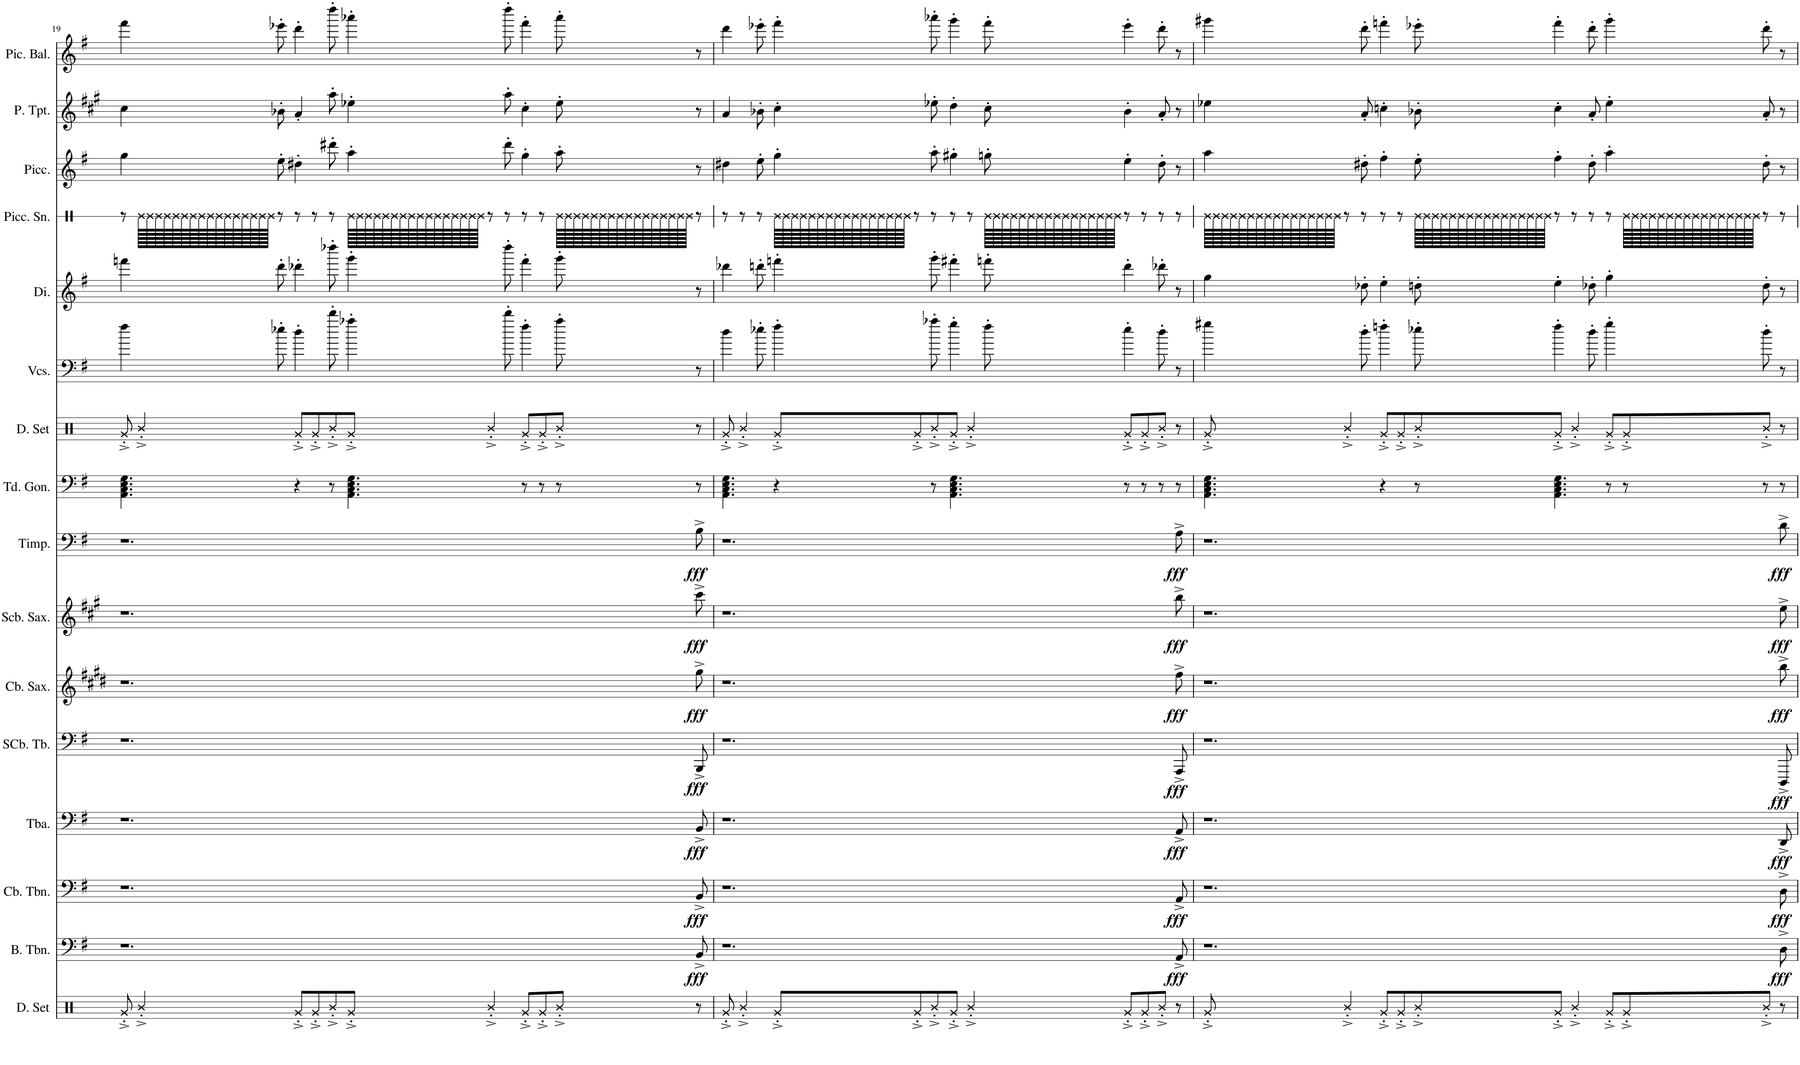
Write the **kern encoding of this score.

**kern	**kern	**dynam	**kern	**dynam	**kern	**dynam	**kern	**dynam	**kern	**dynam	**kern	**dynam	**kern	**dynam	**kern	**kern	**kern	**kern	**kern	**kern	**kern	**kern
*part16	*part15	*part15	*part14	*part14	*part13	*part13	*part12	*part12	*part11	*part11	*part10	*part10	*part9	*part9	*part8	*part7	*part6	*part5	*part4	*part3	*part2	*part1
*staff16	*staff15	*staff15	*staff14	*staff14	*staff13	*staff13	*staff12	*staff12	*staff11	*staff11	*staff10	*staff10	*staff9	*staff9	*staff8	*staff7	*staff6	*staff5	*staff4	*staff3	*staff2	*staff1
*I"Drumset	*I"Bass Trombone	*	*I"Contrabass Trombone	*	*I"Tuba	*	*I"Sub-Contrabass Tuba	*	*I"Contrabass Saxophone	*	*I"Subcontrabass Saxophone	*	*I"Timpani	*	*I"Tuned Gongs	*I"Drumset	*I"Violoncellos	*I"Dizi	*I"Piccolo Snare	*I"Piccolo	*I"Piccolo Trumpet	*I"Piccolo Balalaika
*I'D. Set	*I'B. Tbn.	*	*I'Cb. Tbn.	*	*I'Tba.	*	*I'SCb. Tb.	*	*I'Cb. Sax.	*	*I'Scb. Sax.	*	*I'Timp.	*	*I'Td. Gon.	*I'D. Set	*I'Vcs.	*I'Di.	*I'Picc. Sn.	*I'Picc.	*I'P. Tpt.	*I'Pic. Bal.
!!LO:PB:g=z
*clefX	*clefF4	*	*clefF4	*	*clefF4	*	*clefF4	*	*clefG2	*	*clefG2	*	*clefF4	*	*clefF4	*clefX	*clefF4	*clefG2	*clefX	*clefG2	*clefG2	*clefG2
*	*	*	*	*	*	*	*	*	*Trd19c33	*	*Trd22c38	*	*	*	*	*	*	*Trd-7c-12	*	*Trd-7c-12	*Trd-6c-10	*
*k[]	*k[f#]	*	*k[f#]	*	*k[f#]	*	*k[f#]	*	*k[f#c#g#d#]	*	*k[f#c#g#]	*	*k[f#]	*	*k[f#]	*k[]	*k[f#]	*k[f#]	*k[]	*k[f#]	*k[f#c#g#]	*k[f#]
*M13/8	*M13/8	*	*M13/8	*	*M13/8	*	*M13/8	*	*M13/8	*	*M13/8	*	*M13/8	*	*M13/8	*M13/8	*M13/8	*M13/8	*M13/8	*M13/8	*M13/8	*M13/8
=19	=19	=19	=19	=19	=19	=19	=19	=19	=19	=19	=19	=19	=19	=19	=19	=19	=19	=19	=19	=19	=19	=19
8Rg'^/	1.r	.	1.r	.	1.r	.	1.r	.	1.r	.	1.r	.	1.r	.	4.AA\ 4.C\ 4.E\ 4.G\	8Rg'^/	4ff#\	4fffn\	8r	4gg\	4cc#\	4fff#\
4R'^/	.	.	.	.	.	.	.	.	.	.	.	.	.	.	.	4R'^/	.	.	128Re\LLLLL	.	.	.
.	.	.	.	.	.	.	.	.	.	.	.	.	.	.	.	.	.	.	128Re\	.	.	.
.	.	.	.	.	.	.	.	.	.	.	.	.	.	.	.	.	.	.	128Re\	.	.	.
.	.	.	.	.	.	.	.	.	.	.	.	.	.	.	.	.	.	.	128Re\	.	.	.
.	.	.	.	.	.	.	.	.	.	.	.	.	.	.	.	.	.	.	128Re\	.	.	.
.	.	.	.	.	.	.	.	.	.	.	.	.	.	.	.	.	.	.	128Re\	.	.	.
.	.	.	.	.	.	.	.	.	.	.	.	.	.	.	.	.	.	.	128Re\	.	.	.
.	.	.	.	.	.	.	.	.	.	.	.	.	.	.	.	.	.	.	128Re\	.	.	.
.	.	.	.	.	.	.	.	.	.	.	.	.	.	.	.	.	.	.	128Re\	.	.	.
.	.	.	.	.	.	.	.	.	.	.	.	.	.	.	.	.	.	.	128Re\	.	.	.
.	.	.	.	.	.	.	.	.	.	.	.	.	.	.	.	.	.	.	128Re\	.	.	.
.	.	.	.	.	.	.	.	.	.	.	.	.	.	.	.	.	.	.	128Re\	.	.	.
.	.	.	.	.	.	.	.	.	.	.	.	.	.	.	.	.	.	.	128Re\	.	.	.
.	.	.	.	.	.	.	.	.	.	.	.	.	.	.	.	.	.	.	128Re\	.	.	.
.	.	.	.	.	.	.	.	.	.	.	.	.	.	.	.	.	.	.	128Re\	.	.	.
.	.	.	.	.	.	.	.	.	.	.	.	.	.	.	.	.	.	.	128Re\JJJJJ	.	.	.
.	.	.	.	.	.	.	.	.	.	.	.	.	.	.	.	.	8ee-X'\	8ddd'\	8r	8ee'\	8b-X'\	8eee-X'\
8Rg'^/L	.	.	.	.	.	.	.	.	.	.	.	.	.	.	4r	8Rg'^/L	4dd'\	4ddd-X'\	8r	4dd#X'\	4a'/	4ddd'\
8Rg'^/	.	.	.	.	.	.	.	.	.	.	.	.	.	.	.	8Rg'^/	.	.	8r	.	.	.
8R'^/	.	.	.	.	.	.	.	.	.	.	.	.	.	.	8r	8R'^/	8ddd'\	8dddd-X'\	8r	8ddd#X'\	8aa'\	8dddd'\
8Rg'^/J	.	.	.	.	.	.	.	.	.	.	.	.	.	.	4.AA\ 4.C\ 4.E\ 4.G\	8Rg'^/J	4aa-X'\	4ggg'\	128Re\LLLLL	4aa'\	4ee-X'\	4aaa-X'\
.	.	.	.	.	.	.	.	.	.	.	.	.	.	.	.	.	.	.	128Re\	.	.	.
.	.	.	.	.	.	.	.	.	.	.	.	.	.	.	.	.	.	.	128Re\	.	.	.
.	.	.	.	.	.	.	.	.	.	.	.	.	.	.	.	.	.	.	128Re\	.	.	.
.	.	.	.	.	.	.	.	.	.	.	.	.	.	.	.	.	.	.	128Re\	.	.	.
.	.	.	.	.	.	.	.	.	.	.	.	.	.	.	.	.	.	.	128Re\	.	.	.
.	.	.	.	.	.	.	.	.	.	.	.	.	.	.	.	.	.	.	128Re\	.	.	.
.	.	.	.	.	.	.	.	.	.	.	.	.	.	.	.	.	.	.	128Re\	.	.	.
.	.	.	.	.	.	.	.	.	.	.	.	.	.	.	.	.	.	.	128Re\	.	.	.
.	.	.	.	.	.	.	.	.	.	.	.	.	.	.	.	.	.	.	128Re\	.	.	.
.	.	.	.	.	.	.	.	.	.	.	.	.	.	.	.	.	.	.	128Re\	.	.	.
.	.	.	.	.	.	.	.	.	.	.	.	.	.	.	.	.	.	.	128Re\	.	.	.
.	.	.	.	.	.	.	.	.	.	.	.	.	.	.	.	.	.	.	128Re\	.	.	.
.	.	.	.	.	.	.	.	.	.	.	.	.	.	.	.	.	.	.	128Re\	.	.	.
.	.	.	.	.	.	.	.	.	.	.	.	.	.	.	.	.	.	.	128Re\	.	.	.
.	.	.	.	.	.	.	.	.	.	.	.	.	.	.	.	.	.	.	128Re\JJJJJ	.	.	.
4R'^/	.	.	.	.	.	.	.	.	.	.	.	.	.	.	.	4R'^/	.	.	8r	.	.	.
.	.	.	.	.	.	.	.	.	.	.	.	.	.	.	.	.	8ddd'\	8dddd-'\	8r	8ddd#'\	8aa'\	8dddd'\
8Rg'^/L	.	.	.	.	.	.	.	.	.	.	.	.	.	.	8r	8Rg'^/L	4ff#'\	4fff'\	8r	4gg'\	4cc#'\	4fff#'\
8Rg'^/	.	.	.	.	.	.	.	.	.	.	.	.	.	.	8r	8Rg'^/	.	.	8r	.	.	.
8R'^/J	.	.	.	.	.	.	.	.	.	.	.	.	.	.	8r	8R'^/J	8aa-'\	8ggg'\	128Re\LLLLL	8aa'\	8ee-'\	8aaa-'\
.	.	.	.	.	.	.	.	.	.	.	.	.	.	.	.	.	.	.	128Re\	.	.	.
.	.	.	.	.	.	.	.	.	.	.	.	.	.	.	.	.	.	.	128Re\	.	.	.
.	.	.	.	.	.	.	.	.	.	.	.	.	.	.	.	.	.	.	128Re\	.	.	.
.	.	.	.	.	.	.	.	.	.	.	.	.	.	.	.	.	.	.	128Re\	.	.	.
.	.	.	.	.	.	.	.	.	.	.	.	.	.	.	.	.	.	.	128Re\	.	.	.
.	.	.	.	.	.	.	.	.	.	.	.	.	.	.	.	.	.	.	128Re\	.	.	.
.	.	.	.	.	.	.	.	.	.	.	.	.	.	.	.	.	.	.	128Re\	.	.	.
.	.	.	.	.	.	.	.	.	.	.	.	.	.	.	.	.	.	.	128Re\	.	.	.
.	.	.	.	.	.	.	.	.	.	.	.	.	.	.	.	.	.	.	128Re\	.	.	.
.	.	.	.	.	.	.	.	.	.	.	.	.	.	.	.	.	.	.	128Re\	.	.	.
.	.	.	.	.	.	.	.	.	.	.	.	.	.	.	.	.	.	.	128Re\	.	.	.
.	.	.	.	.	.	.	.	.	.	.	.	.	.	.	.	.	.	.	128Re\	.	.	.
.	.	.	.	.	.	.	.	.	.	.	.	.	.	.	.	.	.	.	128Re\	.	.	.
.	.	.	.	.	.	.	.	.	.	.	.	.	.	.	.	.	.	.	128Re\	.	.	.
.	.	.	.	.	.	.	.	.	.	.	.	.	.	.	.	.	.	.	128Re\JJJJJ	.	.	.
!	!	!LO:DY:b	!	!LO:DY:b	!	!LO:DY:b	!	!LO:DY:b	!	!LO:DY:b	!	!LO:DY:b	!	!LO:DY:b	!	!	!	!	!	!	!	!
8r	8BB^/	fff	8BB^/	fff	8BB^/	fff	8BBB^/	fff	8gg#^\	fff	8ccc#^\	fff	8B^\	fff	8r	8r	8r	8r	8r	8r	8r	8r
=20	=20	=20	=20	=20	=20	=20	=20	=20	=20	=20	=20	=20	=20	=20	=20	=20	=20	=20	=20	=20	=20	=20
8Rg'^/	1.r	.	1.r	.	1.r	.	1.r	.	1.r	.	1.r	.	1.r	.	4.AA\ 4.C\ 4.E\ 4.G\	8Rg'^/	4dd\	4ddd-X\	8r	4dd#X\	4a/	4ddd\
4R'^/	.	.	.	.	.	.	.	.	.	.	.	.	.	.	.	4R'^/	.	.	8r	.	.	.
.	.	.	.	.	.	.	.	.	.	.	.	.	.	.	.	.	8ee-X'\	8dddn'\	8r	8ee'\	8b-X'\	8eee-X'\
8Rg'^/L	.	.	.	.	.	.	.	.	.	.	.	.	.	.	4r	8Rg'^/L	4ff#'\	4fffn'\	128Re\LLLLL	4gg'\	4cc#'\	4fff#'\
.	.	.	.	.	.	.	.	.	.	.	.	.	.	.	.	.	.	.	128Re\	.	.	.
.	.	.	.	.	.	.	.	.	.	.	.	.	.	.	.	.	.	.	128Re\	.	.	.
.	.	.	.	.	.	.	.	.	.	.	.	.	.	.	.	.	.	.	128Re\	.	.	.
.	.	.	.	.	.	.	.	.	.	.	.	.	.	.	.	.	.	.	128Re\	.	.	.
.	.	.	.	.	.	.	.	.	.	.	.	.	.	.	.	.	.	.	128Re\	.	.	.
.	.	.	.	.	.	.	.	.	.	.	.	.	.	.	.	.	.	.	128Re\	.	.	.
.	.	.	.	.	.	.	.	.	.	.	.	.	.	.	.	.	.	.	128Re\	.	.	.
.	.	.	.	.	.	.	.	.	.	.	.	.	.	.	.	.	.	.	128Re\	.	.	.
.	.	.	.	.	.	.	.	.	.	.	.	.	.	.	.	.	.	.	128Re\	.	.	.
.	.	.	.	.	.	.	.	.	.	.	.	.	.	.	.	.	.	.	128Re\	.	.	.
.	.	.	.	.	.	.	.	.	.	.	.	.	.	.	.	.	.	.	128Re\	.	.	.
.	.	.	.	.	.	.	.	.	.	.	.	.	.	.	.	.	.	.	128Re\	.	.	.
.	.	.	.	.	.	.	.	.	.	.	.	.	.	.	.	.	.	.	128Re\	.	.	.
.	.	.	.	.	.	.	.	.	.	.	.	.	.	.	.	.	.	.	128Re\	.	.	.
.	.	.	.	.	.	.	.	.	.	.	.	.	.	.	.	.	.	.	128Re\JJJJJ	.	.	.
8Rg'^/	.	.	.	.	.	.	.	.	.	.	.	.	.	.	.	8Rg'^/	.	.	8r	.	.	.
8R'^/	.	.	.	.	.	.	.	.	.	.	.	.	.	.	8r	8R'^/	8aa-X'\	8ggg'\	8r	8aa'\	8ee-X'\	8aaa-X'\
8Rg'^/J	.	.	.	.	.	.	.	.	.	.	.	.	.	.	4.AA\ 4.C\ 4.E\ 4.G\	8Rg'^/J	4gg'\	4fff#X'\	8r	4gg#X'\	4dd'\	4ggg'\
4R'^/	.	.	.	.	.	.	.	.	.	.	.	.	.	.	.	4R'^/	.	.	8r	.	.	.
.	.	.	.	.	.	.	.	.	.	.	.	.	.	.	.	.	8ff#'\	8fffn'\	128Re\LLLLL	8ggn'\	8cc#'\	8fff#'\
.	.	.	.	.	.	.	.	.	.	.	.	.	.	.	.	.	.	.	128Re\	.	.	.
.	.	.	.	.	.	.	.	.	.	.	.	.	.	.	.	.	.	.	128Re\	.	.	.
.	.	.	.	.	.	.	.	.	.	.	.	.	.	.	.	.	.	.	128Re\	.	.	.
.	.	.	.	.	.	.	.	.	.	.	.	.	.	.	.	.	.	.	128Re\	.	.	.
.	.	.	.	.	.	.	.	.	.	.	.	.	.	.	.	.	.	.	128Re\	.	.	.
.	.	.	.	.	.	.	.	.	.	.	.	.	.	.	.	.	.	.	128Re\	.	.	.
.	.	.	.	.	.	.	.	.	.	.	.	.	.	.	.	.	.	.	128Re\	.	.	.
.	.	.	.	.	.	.	.	.	.	.	.	.	.	.	.	.	.	.	128Re\	.	.	.
.	.	.	.	.	.	.	.	.	.	.	.	.	.	.	.	.	.	.	128Re\	.	.	.
.	.	.	.	.	.	.	.	.	.	.	.	.	.	.	.	.	.	.	128Re\	.	.	.
.	.	.	.	.	.	.	.	.	.	.	.	.	.	.	.	.	.	.	128Re\	.	.	.
.	.	.	.	.	.	.	.	.	.	.	.	.	.	.	.	.	.	.	128Re\	.	.	.
.	.	.	.	.	.	.	.	.	.	.	.	.	.	.	.	.	.	.	128Re\	.	.	.
.	.	.	.	.	.	.	.	.	.	.	.	.	.	.	.	.	.	.	128Re\	.	.	.
.	.	.	.	.	.	.	.	.	.	.	.	.	.	.	.	.	.	.	128Re\JJJJJ	.	.	.
8Rg'^/L	.	.	.	.	.	.	.	.	.	.	.	.	.	.	8r	8Rg'^/L	4ee-'\	4ddd'\	8r	4ee'\	4b-'\	4eee-'\
8Rg'^/	.	.	.	.	.	.	.	.	.	.	.	.	.	.	8r	8Rg'^/	.	.	8r	.	.	.
8R'^/J	.	.	.	.	.	.	.	.	.	.	.	.	.	.	8r	8R'^/J	8dd'\	8ddd-X'\	8r	8dd#'\	8a'/	8ddd'\
!	!	!LO:DY:b	!	!LO:DY:b	!	!LO:DY:b	!	!LO:DY:b	!	!LO:DY:b	!	!LO:DY:b	!	!LO:DY:b	!	!	!	!	!	!	!	!
8r	8AA^/	fff	8AA^/	fff	8AA^/	fff	8AAA^/	fff	8ff#^\	fff	8bb^\	fff	8A^\	fff	8r	8r	8r	8r	8r	8r	8r	8r
=21	=21	=21	=21	=21	=21	=21	=21	=21	=21	=21	=21	=21	=21	=21	=21	=21	=21	=21	=21	=21	=21	=21
8Rg'^/	1.r	.	1.r	.	1.r	.	1.r	.	1.r	.	1.r	.	1.r	.	4.AA\ 4.C\ 4.E\ 4.G\	8Rg'^/	4gg#X\	4gg\	128Re\LLLLL	4aa\	4ee-X\	4ggg#X\
.	.	.	.	.	.	.	.	.	.	.	.	.	.	.	.	.	.	.	128Re\	.	.	.
.	.	.	.	.	.	.	.	.	.	.	.	.	.	.	.	.	.	.	128Re\	.	.	.
.	.	.	.	.	.	.	.	.	.	.	.	.	.	.	.	.	.	.	128Re\	.	.	.
.	.	.	.	.	.	.	.	.	.	.	.	.	.	.	.	.	.	.	128Re\	.	.	.
.	.	.	.	.	.	.	.	.	.	.	.	.	.	.	.	.	.	.	128Re\	.	.	.
.	.	.	.	.	.	.	.	.	.	.	.	.	.	.	.	.	.	.	128Re\	.	.	.
.	.	.	.	.	.	.	.	.	.	.	.	.	.	.	.	.	.	.	128Re\	.	.	.
.	.	.	.	.	.	.	.	.	.	.	.	.	.	.	.	.	.	.	128Re\	.	.	.
.	.	.	.	.	.	.	.	.	.	.	.	.	.	.	.	.	.	.	128Re\	.	.	.
.	.	.	.	.	.	.	.	.	.	.	.	.	.	.	.	.	.	.	128Re\	.	.	.
.	.	.	.	.	.	.	.	.	.	.	.	.	.	.	.	.	.	.	128Re\	.	.	.
.	.	.	.	.	.	.	.	.	.	.	.	.	.	.	.	.	.	.	128Re\	.	.	.
.	.	.	.	.	.	.	.	.	.	.	.	.	.	.	.	.	.	.	128Re\	.	.	.
.	.	.	.	.	.	.	.	.	.	.	.	.	.	.	.	.	.	.	128Re\	.	.	.
.	.	.	.	.	.	.	.	.	.	.	.	.	.	.	.	.	.	.	128Re\JJJJJ	.	.	.
4R'^/	.	.	.	.	.	.	.	.	.	.	.	.	.	.	.	4R'^/	.	.	8r	.	.	.
.	.	.	.	.	.	.	.	.	.	.	.	.	.	.	.	.	8dd'\	8dd-X'\	8r	8dd#X'\	8a'/	8ddd'\
8Rg'^/L	.	.	.	.	.	.	.	.	.	.	.	.	.	.	4r	8Rg'^/L	4ffn'\	4ee'\	8r	4ff#'\	4ccn'\	4fffn'\
8Rg'^/	.	.	.	.	.	.	.	.	.	.	.	.	.	.	.	8Rg'^/	.	.	8r	.	.	.
8R'^/	.	.	.	.	.	.	.	.	.	.	.	.	.	.	8r	8R'^/	8ee-X'\	8ddn'\	128Re\LLLLL	8ee'\	8b-X'\	8eee-X'\
.	.	.	.	.	.	.	.	.	.	.	.	.	.	.	.	.	.	.	128Re\	.	.	.
.	.	.	.	.	.	.	.	.	.	.	.	.	.	.	.	.	.	.	128Re\	.	.	.
.	.	.	.	.	.	.	.	.	.	.	.	.	.	.	.	.	.	.	128Re\	.	.	.
.	.	.	.	.	.	.	.	.	.	.	.	.	.	.	.	.	.	.	128Re\	.	.	.
.	.	.	.	.	.	.	.	.	.	.	.	.	.	.	.	.	.	.	128Re\	.	.	.
.	.	.	.	.	.	.	.	.	.	.	.	.	.	.	.	.	.	.	128Re\	.	.	.
.	.	.	.	.	.	.	.	.	.	.	.	.	.	.	.	.	.	.	128Re\	.	.	.
.	.	.	.	.	.	.	.	.	.	.	.	.	.	.	.	.	.	.	128Re\	.	.	.
.	.	.	.	.	.	.	.	.	.	.	.	.	.	.	.	.	.	.	128Re\	.	.	.
.	.	.	.	.	.	.	.	.	.	.	.	.	.	.	.	.	.	.	128Re\	.	.	.
.	.	.	.	.	.	.	.	.	.	.	.	.	.	.	.	.	.	.	128Re\	.	.	.
.	.	.	.	.	.	.	.	.	.	.	.	.	.	.	.	.	.	.	128Re\	.	.	.
.	.	.	.	.	.	.	.	.	.	.	.	.	.	.	.	.	.	.	128Re\	.	.	.
.	.	.	.	.	.	.	.	.	.	.	.	.	.	.	.	.	.	.	128Re\	.	.	.
.	.	.	.	.	.	.	.	.	.	.	.	.	.	.	.	.	.	.	128Re\JJJJJ	.	.	.
8Rg'^/J	.	.	.	.	.	.	.	.	.	.	.	.	.	.	4.AA\ 4.C\ 4.E\ 4.G\	8Rg'^/J	4ff'\	4ee'\	8r	4ff#'\	4cc'\	4fff'\
4R'^/	.	.	.	.	.	.	.	.	.	.	.	.	.	.	.	4R'^/	.	.	8r	.	.	.
.	.	.	.	.	.	.	.	.	.	.	.	.	.	.	.	.	8dd'\	8dd-X'\	8r	8dd#'\	8a'/	8ddd'\
8Rg'^/L	.	.	.	.	.	.	.	.	.	.	.	.	.	.	8r	8Rg'^/L	4gg#'\	4gg'\	8r	4aa'\	4ee-'\	4ggg#'\
8Rg'^/	.	.	.	.	.	.	.	.	.	.	.	.	.	.	8r	8Rg'^/	.	.	128Re\LLLLL	.	.	.
.	.	.	.	.	.	.	.	.	.	.	.	.	.	.	.	.	.	.	128Re\	.	.	.
.	.	.	.	.	.	.	.	.	.	.	.	.	.	.	.	.	.	.	128Re\	.	.	.
.	.	.	.	.	.	.	.	.	.	.	.	.	.	.	.	.	.	.	128Re\	.	.	.
.	.	.	.	.	.	.	.	.	.	.	.	.	.	.	.	.	.	.	128Re\	.	.	.
.	.	.	.	.	.	.	.	.	.	.	.	.	.	.	.	.	.	.	128Re\	.	.	.
.	.	.	.	.	.	.	.	.	.	.	.	.	.	.	.	.	.	.	128Re\	.	.	.
.	.	.	.	.	.	.	.	.	.	.	.	.	.	.	.	.	.	.	128Re\	.	.	.
.	.	.	.	.	.	.	.	.	.	.	.	.	.	.	.	.	.	.	128Re\	.	.	.
.	.	.	.	.	.	.	.	.	.	.	.	.	.	.	.	.	.	.	128Re\	.	.	.
.	.	.	.	.	.	.	.	.	.	.	.	.	.	.	.	.	.	.	128Re\	.	.	.
.	.	.	.	.	.	.	.	.	.	.	.	.	.	.	.	.	.	.	128Re\	.	.	.
.	.	.	.	.	.	.	.	.	.	.	.	.	.	.	.	.	.	.	128Re\	.	.	.
.	.	.	.	.	.	.	.	.	.	.	.	.	.	.	.	.	.	.	128Re\	.	.	.
.	.	.	.	.	.	.	.	.	.	.	.	.	.	.	.	.	.	.	128Re\	.	.	.
.	.	.	.	.	.	.	.	.	.	.	.	.	.	.	.	.	.	.	128Re\JJJJJ	.	.	.
8R'^/J	.	.	.	.	.	.	.	.	.	.	.	.	.	.	8r	8R'^/J	8dd'\	8dd-'\	8r	8dd#'\	8a'/	8ddd'\
!	!	!LO:DY:b	!	!LO:DY:b	!	!LO:DY:b	!	!LO:DY:b	!	!LO:DY:b	!	!LO:DY:b	!	!LO:DY:b	!	!	!	!	!	!	!	!
8r	8D^\	fff	8D^\	fff	8DD^/	fff	8DDD^/	fff	8bb^\	fff	8ee^\	fff	8d^\	fff	8r	8r	8r	8r	8r	8r	8r	8r
=	=	=	=	=	=	=	=	=	=	=	=	=	=	=	=	=	=	=	=	=	=	=
*-	*-	*-	*-	*-	*-	*-	*-	*-	*-	*-	*-	*-	*-	*-	*-	*-	*-	*-	*-	*-	*-	*-
